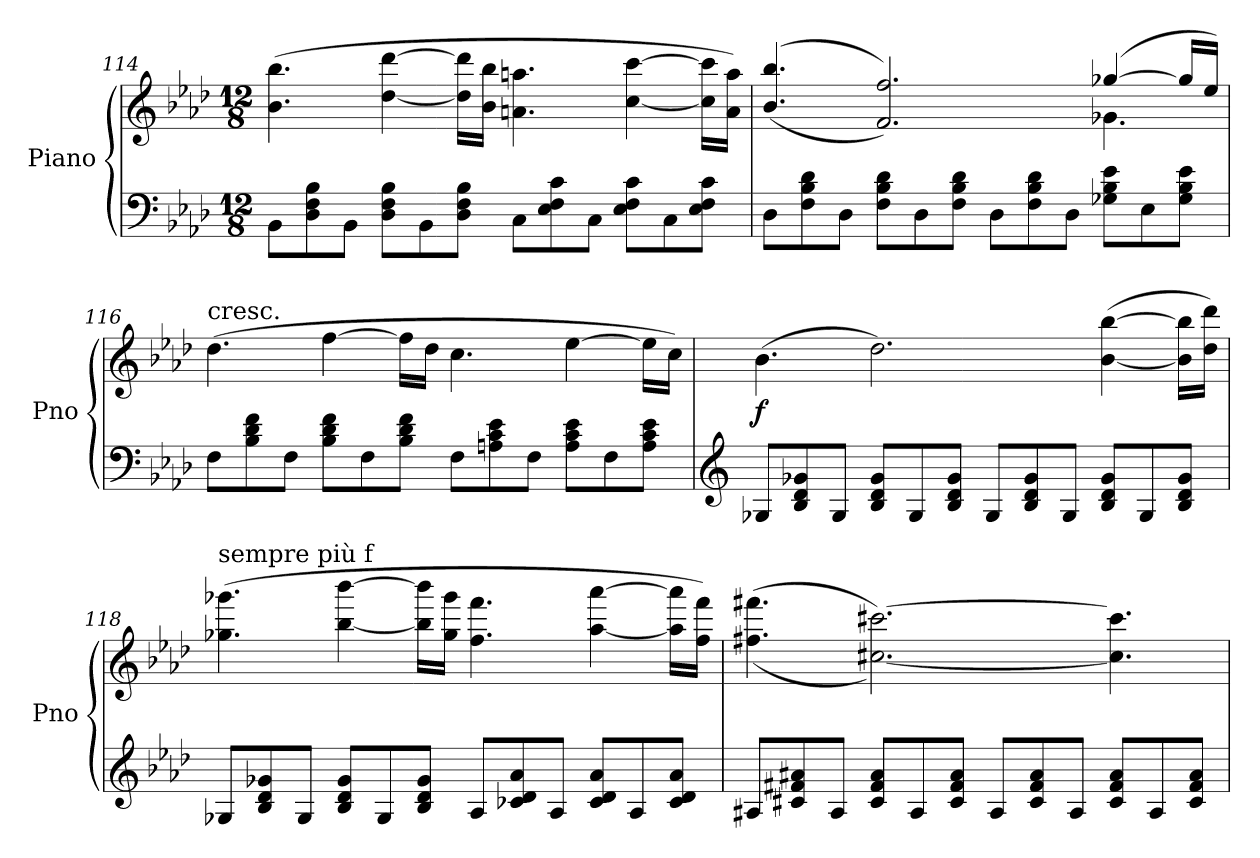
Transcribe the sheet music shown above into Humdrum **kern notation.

**kern	**kern	**dynam
*part1	*part1	*part1
*staff2	*staff1	*staff1/2
*I"Piano	*	*
*I'Pno	*	*
!!LO:LB:g=z
*clefF4	*clefG2	*
*k[b-e-a-d-]	*k[b-e-a-d-]	*
*A-:	*A-:	*
*M12/8	*M12/8	*
=114	=114	=114
8BB-\L	(>4.b-\ 4.bb-\	.
8D-\ 8F\ 8B-\	.	.
8BB-\J	.	.
8D-\ 8F\ 8B-\L	[4dd-\ [4ddd-\	.
8BB-\	.	.
8D-\ 8F\ 8B-\J	16dd-\] 16ddd-\]LL	.
.	16b-\ 16bb-\JJ	.
8C\L	4.an\ 4.aan\	.
8E-\ 8F\ 8c\	.	.
8C\J	.	.
8E-\ 8F\ 8c\L	[4cc\ [4ccc\	.
8C\	.	.
8E-\ 8F\ 8c\J	16cc\] 16ccc\]LL	.
.	16a\ 16aa\JJ)	.
=115	=115	=115
*	*^	*
8D-\L	(>(>4.b-/ 4.bb-/	8ryy	.
*	*v	*v	*
8F\ 8B-\ 8d-\	.	.
8D-\J	.	.
8F\ 8B-\ 8d-\L	2.f/ 2.ff/))	.
8D-\	.	.
8F\ 8B-\ 8d-\J	.	.
8D-\L	.	.
8F\ 8B-\ 8d-\	.	.
8D-\J	.	.
*	*^	*
8G-X\ 8B-\ 8e-\L	(>[4gg-X/	4.g-X\	.
8E-\	.	.	.
8G-\ 8B-\ 8e-\J	16gg-/LL]	.	.
.	16ee-/JJ)	.	.
*	*v	*v	*
!!LO:LB:g=z
=116	=116	=116
!	!LO:TX:a:t=cresc.	!
8F\L	(>4.dd-\	.
8B-\ 8d-\ 8f\	.	.
8F\J	.	.
8B-\ 8d-\ 8f\L	[4ff\	.
8F\	.	.
8B-\ 8d-\ 8f\J	16ff\LL]	.
.	16dd-\JJ	.
8F\L	4.cc\	.
8An\ 8c\ 8e-\	.	.
8F\J	.	.
8A\ 8c\ 8e-\L	[4ee-\	.
8F\	.	.
8A\ 8c\ 8e-\J	16ee-\LL]	.
.	16cc\JJ)	.
=117	=117	=117
*clefG2	*	*
!	!	!LO:DY:b
8G-X/L	(>4.b-\	f
8B-/ 8d-/ 8g-X/	.	.
8G-/J	.	.
8B-/ 8d-/ 8g-/L	2.dd-\)	.
8G-/	.	.
8B-/ 8d-/ 8g-/J	.	.
8G-/L	.	.
8B-/ 8d-/ 8g-/	.	.
8G-/J	.	.
8B-/ 8d-/ 8g-/L	(>[4b-\ [4bb-\	.
8G-/	.	.
8B-/ 8d-/ 8g-/J	16b-\] 16bb-\]LL	.
.	16dd-\ 16ddd-\JJ)	.
!!LO:LB:g=z
=118	=118	=118
!	!LO:TX:a:t=sempre più f	!
8G-X/L	(>4.gg-X\ 4.ggg-X\	.
8B-/ 8d-/ 8g-X/	.	.
8G-/J	.	.
8B-/ 8d-/ 8g-/L	[4bb-\ [4bbb-\	.
8G-/	.	.
8B-/ 8d-/ 8g-/J	16bb-\] 16bbb-\]LL	.
.	16gg-\ 16ggg-\JJ	.
8A-/L	4.ff\ 4.fff\	.
8c-X/ 8d-/ 8a-/	.	.
8A-/J	.	.
8c-/ 8d-/ 8a-/L	[4aa-\ [4aaa-\	.
8A-/	.	.
8c-/ 8d-/ 8a-/J	16aa-\] 16aaa-\]LL	.
.	16ff\ 16fff\JJ)	.
=119	=119	=119
8A#X/L	(>(>4.ff#X\ 4.fff#X\	.
8c#X/ 8f#X/ 8a#X/	.	.
8A#/J	.	.
8c#/ 8f#/ 8a#/L	[2.cc#X\ [2.ccc#X\))	.
8A#/	.	.
8c#/ 8f#/ 8a#/J	.	.
8A#/L	.	.
8c#/ 8f#/ 8a#/	.	.
8A#/J	.	.
8c#/ 8f#/ 8a#/L	4.cc#\] 4.ccc#\]	.
8A#/	.	.
8c#/ 8f#/ 8a#/J	.	.
=	=	=
*-	*-	*-
